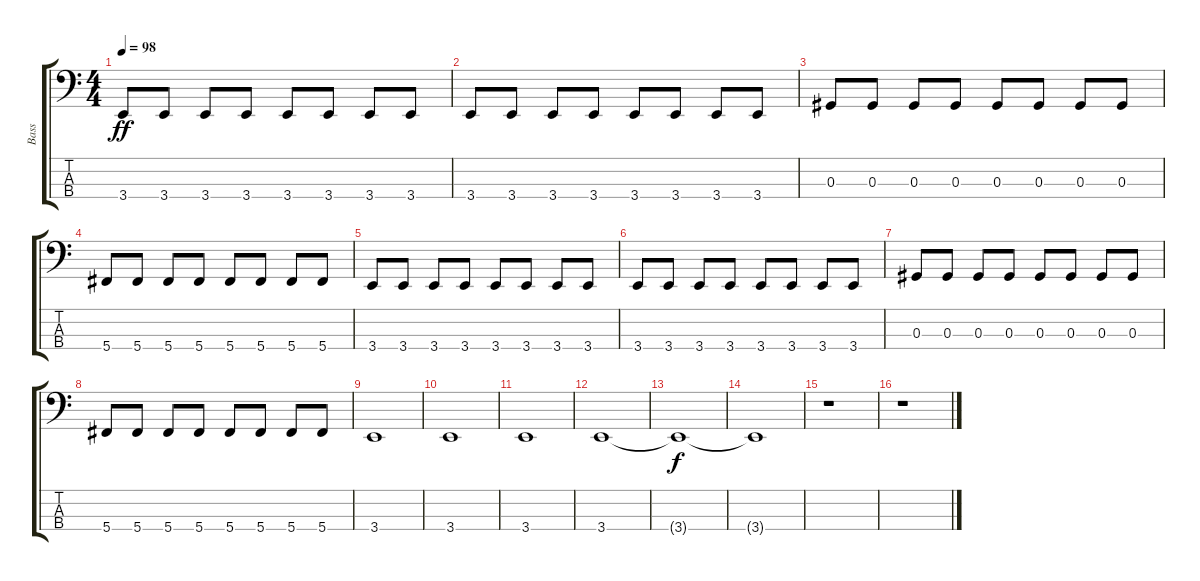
\track ("Bass" "Bass") {instrument electricbasspick}
\staff {score tabs}
\tuning (Gb2 Db2 Ab1 Db1) {hide}
\ts (4 4)
\tempo 98
\clef f4
\ks c
3.4.8{dy ff} 3.4.8 3.4.8 3.4.8 3.4.8 3.4.8 3.4.8 3.4.8 |
3.4.8 3.4.8 3.4.8 3.4.8 3.4.8 3.4.8 3.4.8 3.4.8 |
0.3.8 0.3.8 0.3.8 0.3.8 0.3.8 0.3.8 0.3.8 0.3.8 |
5.4.8 5.4.8 5.4.8 5.4.8 5.4.8 5.4.8 5.4.8 5.4.8 |
3.4.8 3.4.8 3.4.8 3.4.8 3.4.8 3.4.8 3.4.8 3.4.8 |
3.4.8 3.4.8 3.4.8 3.4.8 3.4.8 3.4.8 3.4.8 3.4.8 |
0.3.8 0.3.8 0.3.8 0.3.8 0.3.8 0.3.8 0.3.8 0.3.8 |
5.4.8 5.4.8 5.4.8 5.4.8 5.4.8 5.4.8 5.4.8 5.4.8 |
3.4.1 |
3.4.1 |
3.4.1 |
3.4.1{volume 0} |
3.4{t}.1{dy f} |
3.4{t}.1 |
r.1 |
r.1
